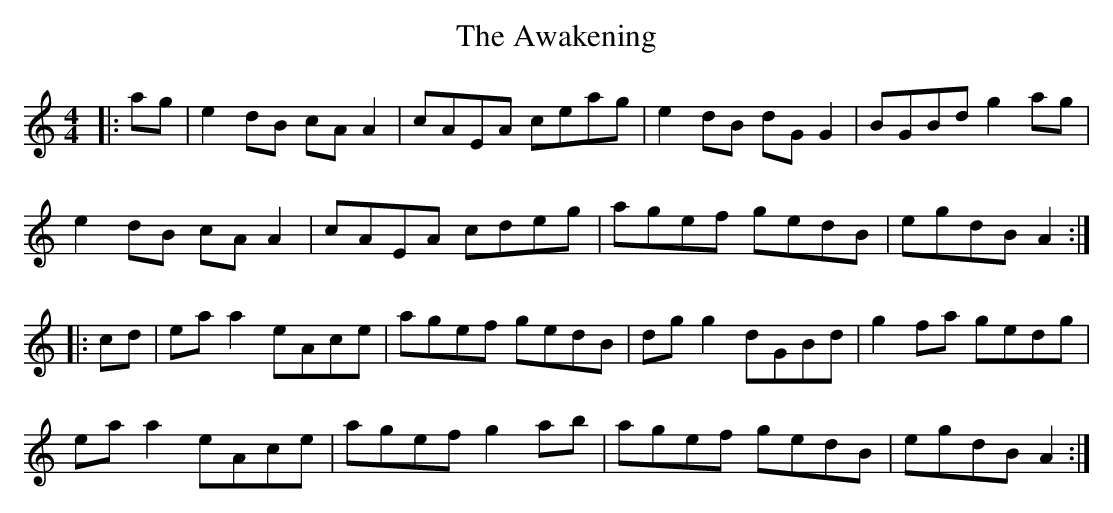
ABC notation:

X:1
T:Awakening, The
M:4/4
L:1/8
K:Amin
|:ag|e2 dB cA A2|cAEA ceag|e2 dB dG G2|BGBd g2 ag|
e2 dB cA A2|cAEA cdeg|agef gedB|egdB A2:|
|:cd|ea a2 eAce|agef gedB|dg g2 dGBd|g2 fa gedg|
ea a2 eAce|agef g2 ab|agef gedB|egdB A2:|
